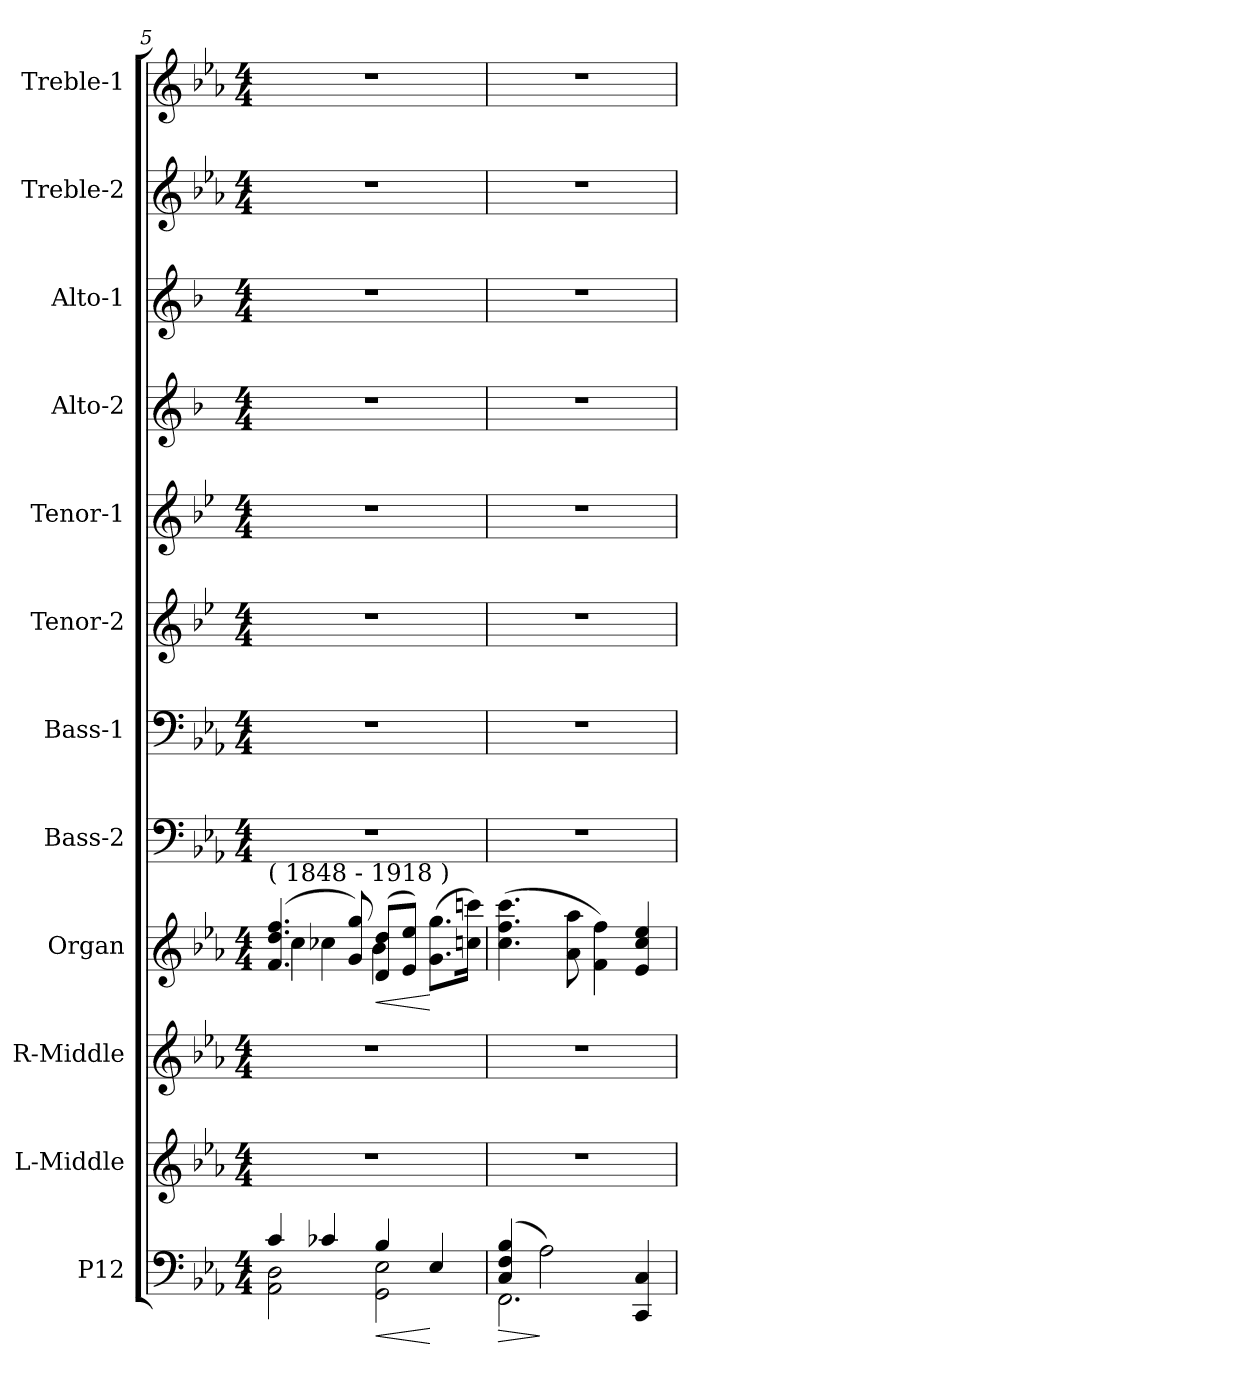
**kern	**dynam	**kern	**kern	**kern	**dynam	**kern	**kern	**kern	**kern	**kern	**kern	**kern	**kern
*part12	*part12	*part11	*part10	*part9	*part9	*part8	*part7	*part6	*part5	*part4	*part3	*part2	*part1
*staff12	*staff12	*staff11	*staff10	*staff9	*staff9	*staff8	*staff7	*staff6	*staff5	*staff4	*staff3	*staff2	*staff1
*I"P12	*	*I"L-Middle	*I"R-Middle	*I"Organ	*	*I"Bass-2	*I"Bass-1	*I"Tenor-2	*I"Tenor-1	*I"Alto-2	*I"Alto-1	*I"Treble-2	*I"Treble-1
*	*	*I'L-M	*	*	*	*I'B2:	*I'B:	*I'T2:	*I'T:	*I'A2:	*I'A:	*	*
*clefF4	*	*clefG2	*clefG2	*clefG2	*	*clefF4	*clefF4	*clefG2	*clefG2	*clefG2	*clefG2	*clefG2	*clefG2
*	*	*	*	*	*	*	*	*ITrd4c7	*ITrd4c7	*ITrd1c2	*ITrd1c2	*ITrd-7c-12	*ITrd-7c-12
*k[b-e-a-]	*	*k[b-e-a-]	*k[b-e-a-]	*k[b-e-a-]	*	*k[b-e-a-]	*k[b-e-a-]	*k[b-e-a-]	*k[b-e-a-]	*k[b-e-a-]	*k[b-e-a-]	*k[b-e-a-]	*k[b-e-a-]
*E-:	*	*E-:	*E-:	*E-:	*	*E-:	*E-:	*E-:	*E-:	*E-:	*E-:	*E-:	*E-:
*M4/4	*	*M4/4	*M4/4	*M4/4	*	*M4/4	*M4/4	*M4/4	*M4/4	*M4/4	*M4/4	*M4/4	*M4/4
=5	=5	=5	=5	=5	=5	=5	=5	=5	=5	=5	=5	=5	=5
*^	*	*	*	*^	*	*	*	*	*	*	*	*	*
!	!	!	!	!	!LO:TX:a:t=( 1848 - 1918 )	!	!	!	!	!	!	!	!	!	!
2AA-i\ 2Di	4ci/	.	1r	1r	(4.fi/ 4.ddi 4.ffi	4cci\	.	1r	1r	1r	1r	1r	1r	1r	1r
.	4c-Xi/	.	.	.	.	4cc-Xi\	.	.	.	.	.	.	.	.	.
.	.	.	.	.	8gi/ 8ggi)	.	.	.	.	.	.	.	.	.	.
!	!	!LO:HP:b	!	!	!	!	!LO:HP:b	!	!	!	!	!	!	!	!
2GGi\ 2E-i	4B-i/	<	.	.	(8di/ 8ddiL	4b-i\	<	.	.	.	.	.	.	.	.
.	.	.	.	.	8e-i/ 8ee-iJ)	.	.	.	.	.	.	.	.	.	.
.	4E-i/	[	.	.	(8.gi\ 8.ggiL	4ryy	[	.	.	.	.	.	.	.	.
.	.	.	.	.	16ccni\ 16cccniJk)	.	.	.	.	.	.	.	.	.	.
*	*	*	*	*	*v	*v	*	*	*	*	*	*	*	*	*
!!LO:LB:g=z
=6	=6	=6	=6	=6	=6	=6	=6	=6	=6	=6	=6	=6	=6	=6
!	!	!LO:HP:b	!	!	!	!	!	!	!	!	!	!	!	!
2.FFi\	(4Ci/ 4Fi 4B-i	>	1r	1r	(4.cci\ 4.ffi 4.ccci	.	1r	1r	1r	1r	1r	1r	1r	1r
.	2A-i\)	]	.	.	.	.	.	.	.	.	.	.	.	.
.	.	.	.	.	8a-i\ 8aa-i	.	.	.	.	.	.	.	.	.
.	.	.	.	.	4fi\ 4ffi)	.	.	.	.	.	.	.	.	.
4CCi/ 4Ci	4ryy	.	.	.	4e-i/ 4cci 4ee-i	.	.	.	.	.	.	.	.	.
*v	*v	*	*	*	*	*	*	*	*	*	*	*	*	*
=	=	=	=	=	=	=	=	=	=	=	=	=	=
*-	*-	*-	*-	*-	*-	*-	*-	*-	*-	*-	*-	*-	*-
